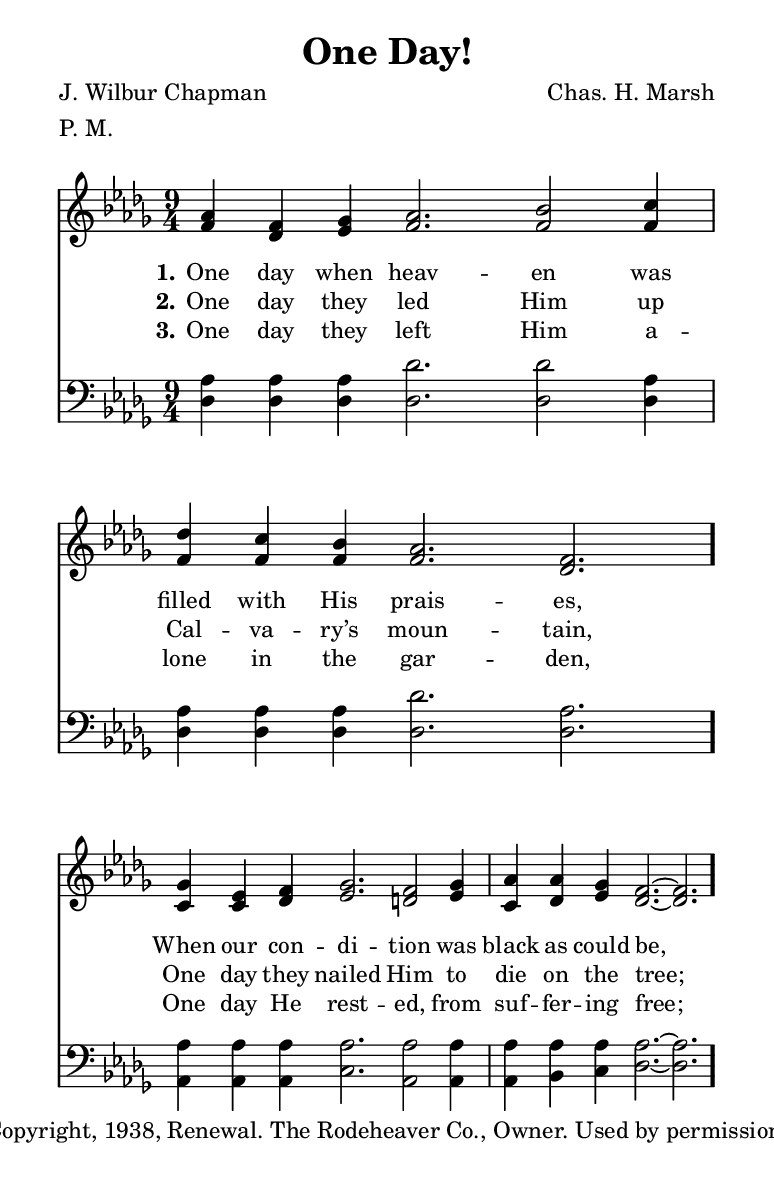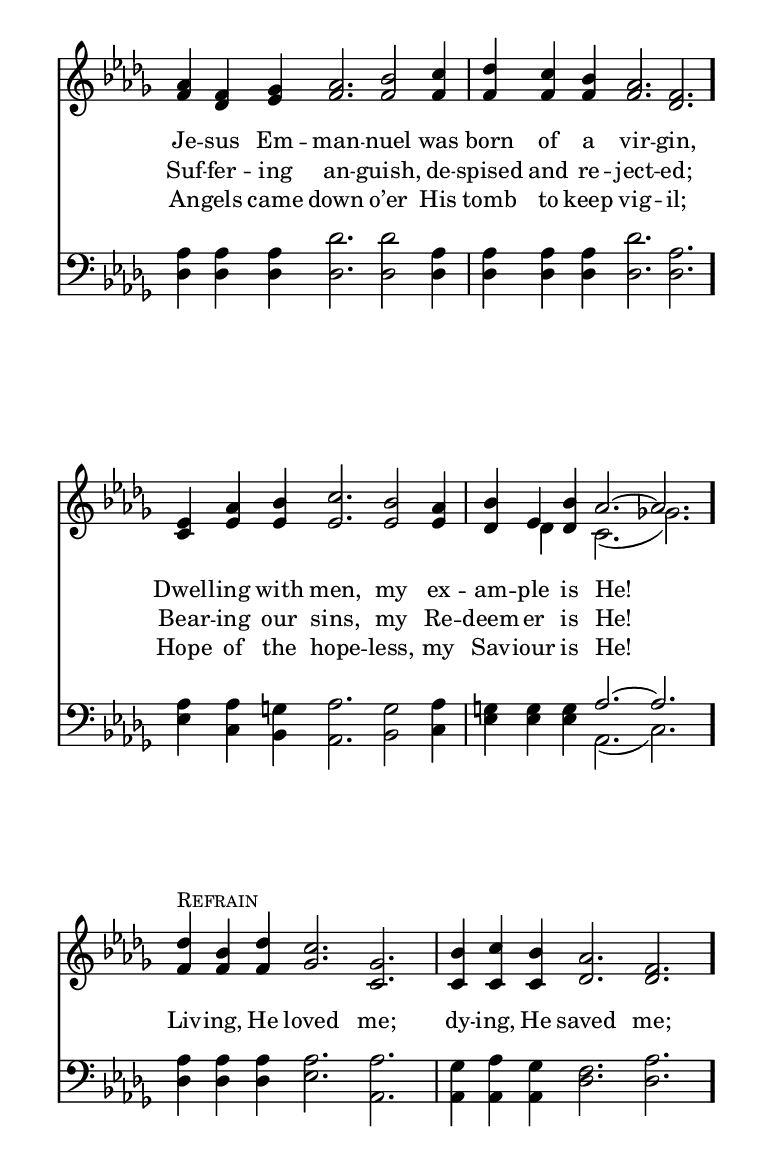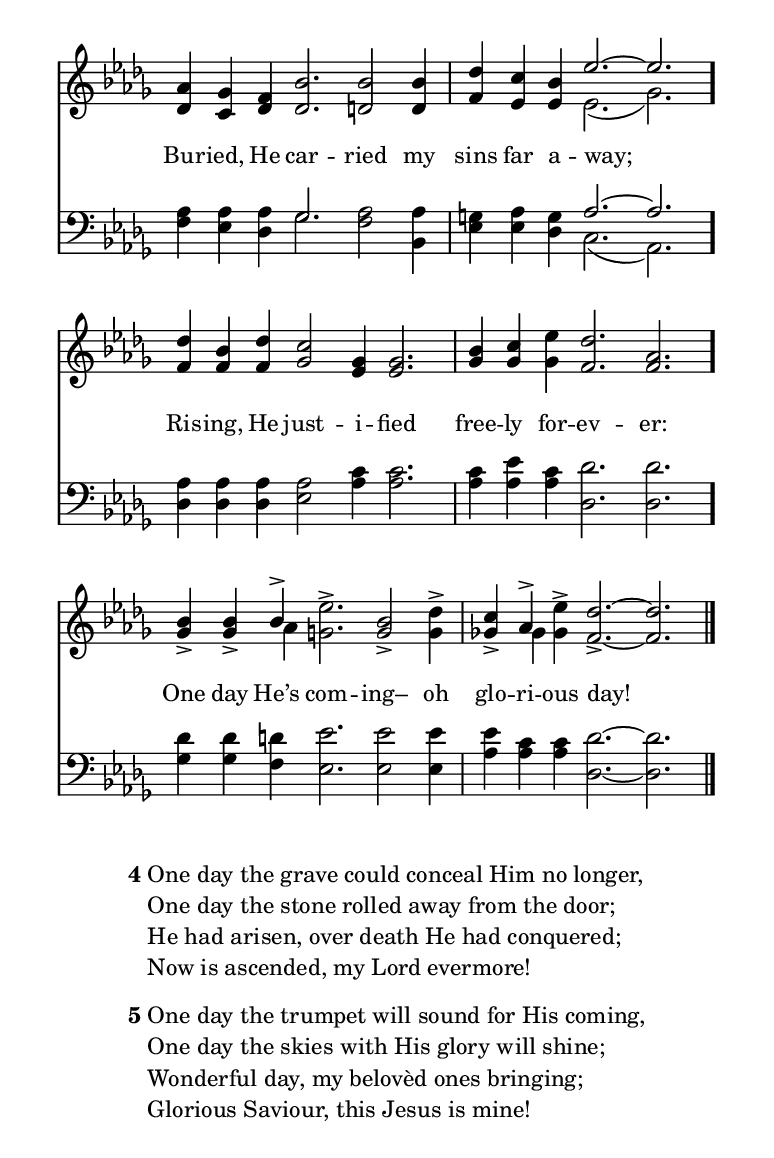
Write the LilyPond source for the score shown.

\include "common/global.ily"
\paper {
  \include "common/paper.ily"
  ragged-last-bottom = ##t
  page-count = #(cond (is-eogsized 2) (#t #f))
  % need to reduce stretchability to compensate for `ragged-bottom` being false
  % (`ragged-last-bottom` doesn't appear to work for markups, so the markup
  % gets pulled down the page)
  score-markup-spacing.stretchability = 1
}

\header{
  %gospel
  hymnnumber = "186"
  title = "One Day!"
  tunename = ""
  meter = "P. M."
  poet = "J. Wilbur Chapman"
  composer = "Chas. H. Marsh"
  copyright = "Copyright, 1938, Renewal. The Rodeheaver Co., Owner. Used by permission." % TODO revalidate
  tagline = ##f
}

patternA = { c4 c4 c4 c2. c2 c4 | c4 c4 c4 c2. c2. }
patternB = { c4 c4 c4 c2. c2. | c4 c4 c4 c2. c2. }
patternC = { c4 c4 c4 c2 c4 c2. | c4 c4 c4 c2. c2. }

global = {
  \include "common/overrides.ily"
  \override Staff.TimeSignature.style = #'numbered
  \time 9/4
  \override Score.MetronomeMark.transparent = ##t % hide all fermata changes too
  \tempo 4=150
  \key des \major
  \autoBeamOff
}

notesSoprano = {
\global
\relative c'' {

  \changePitch \patternA { aes f ges aes bes c | des c bes aes f }
  \changePitch \patternA { ges ees f ges f ges | aes aes ges f ~ f }
  \changePitch \patternA { aes f ges aes bes c | des c bes aes f }
  \changePitch \patternA { ees aes bes c bes aes | bes ees, bes' aes ~ aes }

  << s^\markup { \small \caps "Refrain" }
  \changePitch \patternB { des bes des c ges | bes c bes aes f } >>
  \changePitch \patternA { aes ges f bes bes bes | des c bes ees ~ ees }
  \changePitch \patternC { des bes des c ges ges | bes c ees des aes }
  \changePitch \patternA { bes-> bes-> bes-> ees-> bes-> des-> | c-> aes-> ees'-> des-> ~ des }

  \bar "|."

}
}

notesAlto = {
\global
\relative e' {

  \changePitch \patternA { f des ees f f f | f f f f des }
  \changePitch \patternA { c c des ees d ees | c des ees des ~ des }
  \changePitch \patternA { f des ees f f f | f f f f des }
  \changePitch \patternA { c ees ees ees ees ees | des des des c( ges'!) }

  \changePitch \patternB { f f f ges c, | c c c des des }
  \changePitch \patternA { des c des des d d | f ees ees ees( ges) }
  \changePitch \patternC { f f f ges ees ees | ges ges ges f f }
  \changePitch \patternA { ges ges aes g g g | ges! ges ges f ~ f }

}
}

notesTenor = {
\global
\relative a {

  \changePitch \patternA { aes aes aes des des aes | aes aes aes des aes }
  \changePitch \patternA { aes aes aes aes aes aes | aes aes aes aes ~ aes }
  \changePitch \patternA { aes aes aes des des aes | aes aes aes des aes }
  \changePitch \patternA { aes aes g aes g aes | g g g aes ~ aes }

  \changePitch \patternB { aes aes aes aes aes | ges aes ges f aes }
  \changePitch \patternA { aes aes aes ges aes aes | g aes g aes ~ aes }
  \changePitch \patternC { aes aes aes aes c c | c ees c des des }
  \changePitch \patternA { des des d ees ees ees | ees c c | des ~ des }

}
}

notesBass = {
\global
\relative f {

  \changePitch \patternA { des des des des des des | des des des des des }
  \changePitch \patternA { aes aes aes c aes aes | aes bes c des ~ des }
  \changePitch \patternA { des des des des des des | des des des des des }
  \changePitch \patternA { ees c bes aes bes c | ees ees ees aes,( c) }

  \changePitch \patternB { des des des ees aes, | aes aes aes des des }
  \changePitch \patternA { f ees des ges f bes, | ees ees des c( aes) }
  \changePitch \patternC { des des des ees aes aes | aes aes aes des, des | }
  \changePitch \patternA { ges ges f ees ees ees | aes aes aes des, ~ des }

}
}

Refrain = \lyricmode {

Liv -- ing, He loved me; dy -- ing, He saved me; \bar "."
Bur -- ied, He car -- ried my sins far a -- way; \bar "."
Ris -- ing, He just -- i -- fied free -- ly for -- ev -- er: \bar "."
One day He’s com -- ing– oh glo -- ri -- ous day! \bar "."

}

wordsA = \lyricmode {
\set stanza = "1."

One day when heav -- en was filled with His prais -- es, \bar "."
When our con -- di -- tion was black as could be, \bar "."
Je -- sus Em -- man -- nuel was born of a vir -- gin, \bar "."
Dwell -- ing with men, my ex -- am -- ple is He! \bar "."

}

wordsB = \lyricmode {
\set stanza = "2."

One day they led Him up Cal -- va -- ry’s moun -- tain,
One day they nailed Him to die on the tree;
Suf -- fer -- ing an -- guish, de -- spised and re -- ject -- ed;
Bear -- ing our sins, my Re -- deem -- er is He!

\Refrain

}

wordsC = \lyricmode {
\set stanza = "3."

One day they left Him a -- lone in the gar -- den,
One day He rest -- ed, from suf -- fer -- ing free;
An -- gels came down o’er His tomb to keep vig -- il;
Hope of the hope -- less, my Sav -- iour is He!

}

wordsD = \markuplist {

\line { One day the grave could conceal Him no longer, }
\line { One day the stone rolled away from the door; }
\line { He had arisen, over death He had conquered; }
\line { Now is ascended, my Lord evermore! }

}

wordsE = \markuplist {

\line { One day the trumpet will sound for His coming, }
\line { One day the skies with His glory will shine; }
\line { Wonderful day, my belovèd ones bringing; }
\line { Glorious Saviour, this Jesus is mine! }

}

\score {
  \context ChoirStaff <<
    \context Staff = upper <<
      \set Staff.autoBeaming = ##f
      \set ChoirStaff.systemStartDelimiter = #'SystemStartBar
      \set ChoirStaff.printPartCombineTexts = ##f
      \partcombine #'(2 . 9) \notesSoprano \notesAlto
      \context NullVoice = sopranos { \voiceOne << \notesSoprano >> }
      \context NullVoice = altos { \voiceTwo << \notesAlto >> }
      \context Lyrics = one   \lyricsto sopranos \wordsA
      \context Lyrics = two   \lyricsto sopranos \wordsB
      \context Lyrics = three \lyricsto sopranos \wordsC
    >>
    \context Staff = men <<
      \set Staff.autoBeaming = ##f
      \clef bass
      \set ChoirStaff.printPartCombineTexts = ##f
      \partcombine #'(2 . 9) \notesTenor \notesBass
      \context NullVoice = tenors { \voiceOne << \notesTenor >> }
      \context NullVoice = basses { \voiceTwo << \notesBass >> }
    >>
  >>
  \layout {
    \include "common/layout.ily"
  }
  \midi{
    \include "common/midi.ily"
  }
}

\noPageBreak

\markup { \fill-line { \column {
  \line{ \bold 4 \column { \wordsD } } \combine \null \vspace #0.4
  \line{ \bold 5 \column { \wordsE } } \combine \null \vspace #0.4
} } }

\version "2.19.49"  % necessary for upgrading to future LilyPond versions.

% vi:set et ts=2 sw=2 ai nocindent syntax=lilypond:
